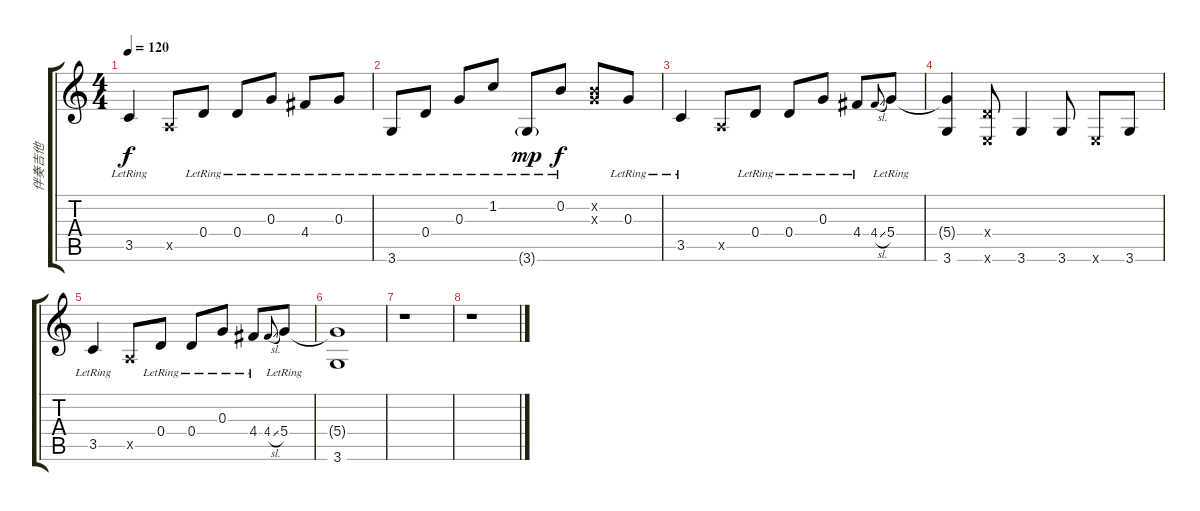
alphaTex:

\track ("伴奏吉他" "伴奏吉他") {instrument acousticguitarsteel}
\staff {score tabs}
\tuning (E4 B3 G3 D3 A2 E2) {hide}
\ts (4 4)
\tempo 120
\clef g2
\ks c
3.5{lr}.4{dy f} 0.5{x}.8 0.4{lr}.8 0.4{lr}.8 0.3{lr}.8 4.4{lr}.8 0.3{lr}.8 |
3.6{lr}.8 0.4{lr}.8 0.3{lr}.8 1.2{lr}.8 3.6{g lr}.8{dy mp} 0.2{lr}.8{dy f} (0.2{x} 0.3{x}).8 0.3{lr}.8 |
3.5{lr}.4 0.5{x}.8 0.4{lr}.8 0.4{lr}.8 0.3{lr}.8 4.4{lr}.8 4.4{sl}.8{gr onbeat} 5.4{lr}.8 |
(5.4{t} 3.6).4 (0.4{x} 0.6{x}).8 3.6.4 3.6.8 0.6{x}.8 3.6.8 |
3.5{lr}.4 0.5{x}.8 0.4{lr}.8 0.4{lr}.8 0.3{lr}.8 4.4{lr}.8 4.4{sl}.8{gr onbeat} 5.4{lr}.8 |
(5.4{t} 3.6).1 |
r.1 |
r.1
